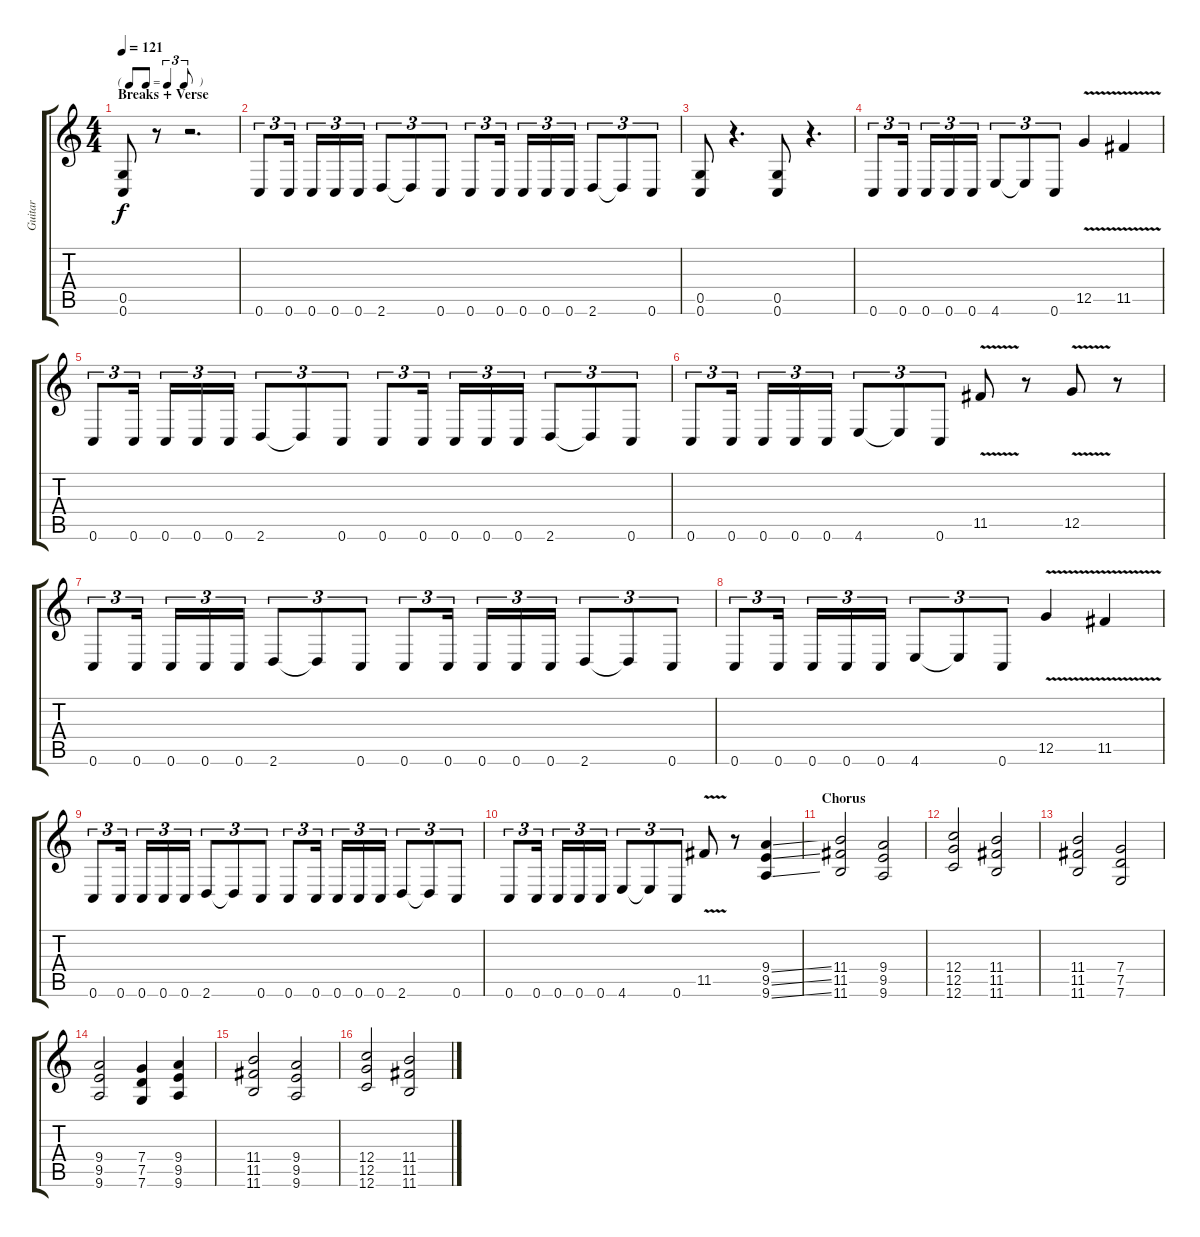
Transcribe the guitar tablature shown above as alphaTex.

\track ("Guitar" "Guitar") {instrument distortionguitar}
\staff {score tabs}
\tuning (D4 A3 F3 C3 G2 C2) {hide}
\ts (4 4)
\tf triplet8th
\section ("" "Breaks + Verse")
\tempo 121
\clef g2
\ks c
(0.5 0.6).8{dy f} r.8 r.2{d} |
0.6.8{tu (3 2)} 0.6.16{tu (3 2)} 0.6.16{tu (3 2)} 0.6.16{tu (3 2)} 0.6.16{tu (3 2)} 2.6.8{tu (3 2)} 2.6{t}.8{tu (3 2)} 0.6.8{tu (3 2)} 0.6.8{tu (3 2)} 0.6.16{tu (3 2)} 0.6.16{tu (3 2)} 0.6.16{tu (3 2)} 0.6.16{tu (3 2)} 2.6.8{tu (3 2)} 2.6{t}.8{tu (3 2)} 0.6.8{tu (3 2)} |
(0.5 0.6).8 r.4{d} (0.5 0.6).8 r.4{d} |
0.6.8{tu (3 2)} 0.6.16{tu (3 2)} 0.6.16{tu (3 2)} 0.6.16{tu (3 2)} 0.6.16{tu (3 2)} 4.6.8{tu (3 2)} 4.6{t}.8{tu (3 2)} 0.6.8{tu (3 2)} 12.5{v}.4 11.5{v}.4 |
0.6.8{tu (3 2)} 0.6.16{tu (3 2)} 0.6.16{tu (3 2)} 0.6.16{tu (3 2)} 0.6.16{tu (3 2)} 2.6.8{tu (3 2)} 2.6{t}.8{tu (3 2)} 0.6.8{tu (3 2)} 0.6.8{tu (3 2)} 0.6.16{tu (3 2)} 0.6.16{tu (3 2)} 0.6.16{tu (3 2)} 0.6.16{tu (3 2)} 2.6.8{tu (3 2)} 2.6{t}.8{tu (3 2)} 0.6.8{tu (3 2)} |
0.6.8{tu (3 2)} 0.6.16{tu (3 2)} 0.6.16{tu (3 2)} 0.6.16{tu (3 2)} 0.6.16{tu (3 2)} 4.6.8{tu (3 2)} 4.6{t}.8{tu (3 2)} 0.6.8{tu (3 2)} 11.5{v}.8 r.8 12.5{v}.8 r.8 |
0.6.8{tu (3 2)} 0.6.16{tu (3 2)} 0.6.16{tu (3 2)} 0.6.16{tu (3 2)} 0.6.16{tu (3 2)} 2.6.8{tu (3 2)} 2.6{t}.8{tu (3 2)} 0.6.8{tu (3 2)} 0.6.8{tu (3 2)} 0.6.16{tu (3 2)} 0.6.16{tu (3 2)} 0.6.16{tu (3 2)} 0.6.16{tu (3 2)} 2.6.8{tu (3 2)} 2.6{t}.8{tu (3 2)} 0.6.8{tu (3 2)} |
0.6.8{tu (3 2)} 0.6.16{tu (3 2)} 0.6.16{tu (3 2)} 0.6.16{tu (3 2)} 0.6.16{tu (3 2)} 4.6.8{tu (3 2)} 4.6{t}.8{tu (3 2)} 0.6.8{tu (3 2)} 12.5{v}.4 11.5{v}.4 |
0.6.8{tu (3 2)} 0.6.16{tu (3 2)} 0.6.16{tu (3 2)} 0.6.16{tu (3 2)} 0.6.16{tu (3 2)} 2.6.8{tu (3 2)} 2.6{t}.8{tu (3 2)} 0.6.8{tu (3 2)} 0.6.8{tu (3 2)} 0.6.16{tu (3 2)} 0.6.16{tu (3 2)} 0.6.16{tu (3 2)} 0.6.16{tu (3 2)} 2.6.8{tu (3 2)} 2.6{t}.8{tu (3 2)} 0.6.8{tu (3 2)} |
0.6.8{tu (3 2)} 0.6.16{tu (3 2)} 0.6.16{tu (3 2)} 0.6.16{tu (3 2)} 0.6.16{tu (3 2)} 4.6.8{tu (3 2)} 4.6{t}.8{tu (3 2)} 0.6.8{tu (3 2)} 11.5{v}.8 r.8 (9.4{ss} 9.5{ss} 9.6{ss}).4 |
\section ("" "Chorus")
(11.4 11.5 11.6).2 (9.4 9.5 9.6).2 |
(12.4 12.5 12.6).2 (11.4 11.5 11.6).2 |
(11.4 11.5 11.6).2 (7.4 7.5 7.6).2 |
(9.4 9.5 9.6).2 (7.4 7.5 7.6).4 (9.4 9.5 9.6).4 |
(11.4 11.5 11.6).2 (9.4 9.5 9.6).2 |
(12.4 12.5 12.6).2 (11.4 11.5 11.6).2
